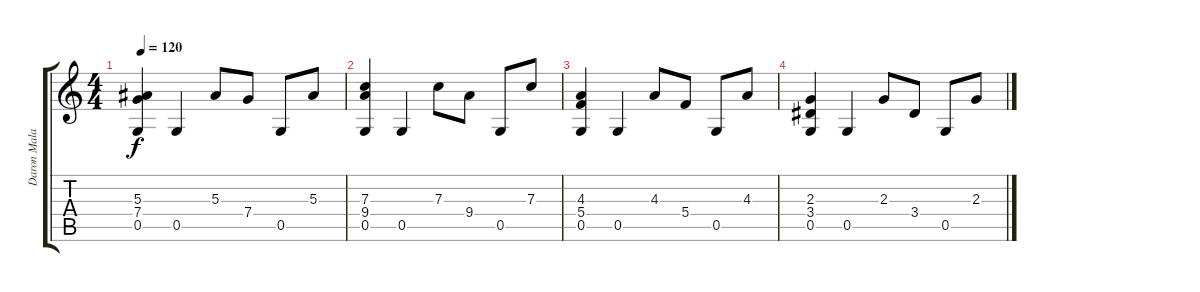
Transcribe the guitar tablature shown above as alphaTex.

\track ("Daron Malakian (Overdrive)" "Daron Mala") {instrument acousticguitarsteel}
\staff {score tabs}
\tuning (D4 A3 F3 C3 G2 C2) {hide}
\ts (4 4)
\tempo 120
\clef g2
\ks c
(5.3 7.4 0.5).4{dy f} 0.5.4 5.3.8 7.4.8 0.5.8 5.3.8 |
(7.3 9.4 0.5).4 0.5.4 7.3.8 9.4.8 0.5.8 7.3.8 |
(4.3 5.4 0.5).4 0.5.4 4.3.8 5.4.8 0.5.8 4.3.8 |
(2.3 3.4 0.5).4 0.5.4 2.3.8 3.4.8 0.5.8 2.3.8
